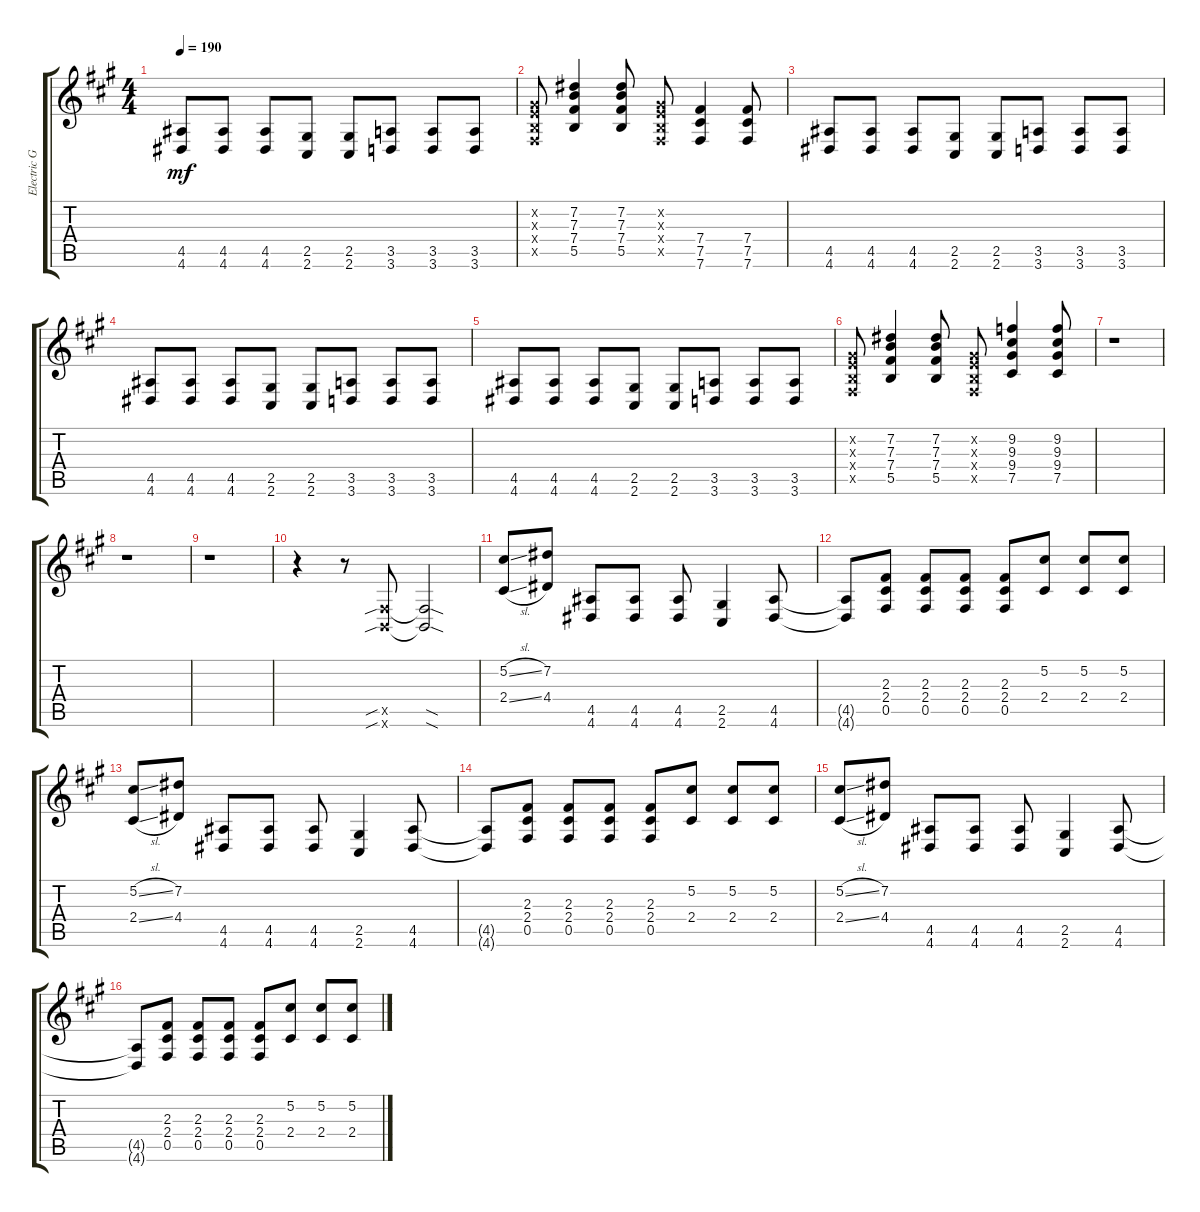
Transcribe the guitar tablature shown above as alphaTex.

\track ("Electric Guitar <麗>" "Electric G") {instrument distortionguitar}
\staff {score tabs}
\tuning (Db4 Ab3 E3 B2 Gb2 B1) {hide}
\ts (4 4)
\tempo 190
\clef g2
\ks a
(4.5 4.6).8{dy mf} (4.5 4.6).8 (4.5 4.6).8 (2.5 2.6).8 (2.5 2.6).8 (3.5 3.6).8 (3.5 3.6).8 (3.5 3.6).8 |
(0.2{x} 0.3{x} 0.4{x} 0.5{x}).8 (7.2 7.3 7.4 5.5).4 (7.2 7.3 7.4 5.5).8 (0.2{x} 0.3{x} 0.4{x} 0.5{x}).8 (7.4 7.5 7.6).4 (7.4 7.5 7.6).8 |
(4.5 4.6).8 (4.5 4.6).8 (4.5 4.6).8 (2.5 2.6).8 (2.5 2.6).8 (3.5 3.6).8 (3.5 3.6).8 (3.5 3.6).8 |
(4.5 4.6).8 (4.5 4.6).8 (4.5 4.6).8 (2.5 2.6).8 (2.5 2.6).8 (3.5 3.6).8 (3.5 3.6).8 (3.5 3.6).8 |
(4.5 4.6).8 (4.5 4.6).8 (4.5 4.6).8 (2.5 2.6).8 (2.5 2.6).8 (3.5 3.6).8 (3.5 3.6).8 (3.5 3.6).8 |
(0.2{x} 0.3{x} 0.4{x} 0.5{x}).8 (7.2 7.3 7.4 5.5).4 (7.2 7.3 7.4 5.5).8 (0.2{x} 0.3{x} 0.4{x} 0.5{x}).8 (9.2 9.3 9.4 7.5).4 (9.2 9.3 9.4 7.5).8 |
\section ("" "")
r.1 |
r.1 |
r.1 |
r.4 r.8 (0.5{sib x} 0.6{sib x}).8 (0.5{sod t} 0.6{sod t}).2 |
\section ("" "")
(5.2{sl} 2.4{sl}).8 (7.2 4.4).8 (4.5 4.6).8 (4.5 4.6).8 (4.5 4.6).8 (2.5 2.6).4 (4.5 4.6).8 |
(4.5{t} 4.6{t}).8 (2.3 2.4 0.5).8 (2.3 2.4 0.5).8 (2.3 2.4 0.5).8 (2.3 2.4 0.5).8 (5.2 2.4).8 (5.2 2.4).8 (5.2 2.4).8 |
(5.2{sl} 2.4{sl}).8 (7.2 4.4).8 (4.5 4.6).8 (4.5 4.6).8 (4.5 4.6).8 (2.5 2.6).4 (4.5 4.6).8 |
(4.5{t} 4.6{t}).8 (2.3 2.4 0.5).8 (2.3 2.4 0.5).8 (2.3 2.4 0.5).8 (2.3 2.4 0.5).8 (5.2 2.4).8 (5.2 2.4).8 (5.2 2.4).8 |
(5.2{sl} 2.4{sl}).8 (7.2 4.4).8 (4.5 4.6).8 (4.5 4.6).8 (4.5 4.6).8 (2.5 2.6).4 (4.5 4.6).8 |
(4.5{t} 4.6{t}).8 (2.3 2.4 0.5).8 (2.3 2.4 0.5).8 (2.3 2.4 0.5).8 (2.3 2.4 0.5).8 (5.2 2.4).8 (5.2 2.4).8 (5.2 2.4).8
